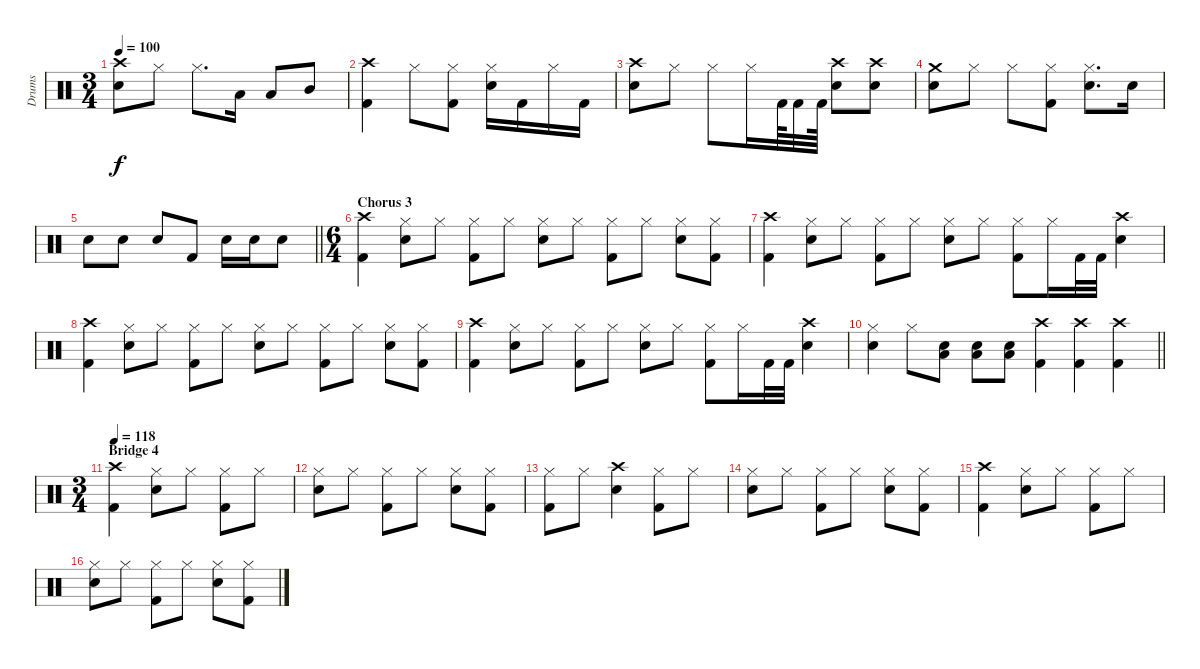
\track ("Drums" "Drums") {instrument percussion}
\staff {score}
\articulation defaults
\ts (3 4)
\tempo 100
\clef neutral
\ks c
("Crash high (hit)" "Snare (hit) 2").8{dy f} "Hi-Hat (closed)".8 "Hi-Hat (closed)".8{d} "Low Tom (hit)".16 "Low Tom (hit)".8 "Mid Tom (hit)".8 |
("Crash high (hit)" "Kick (hit) 2").4 "Hi-Hat (closed)".8 ("Hi-Hat (closed)" "Kick (hit) 2").8 ("Hi-Hat (closed)" "Snare (hit) 2").16 "Kick (hit) 2".16 "Hi-Hat (closed)".16 "Kick (hit) 2".16 |
("Crash high (hit)" "Snare (hit) 2").8 "Hi-Hat (closed)".8 "Hi-Hat (closed)".8 "Hi-Hat (closed)".16 "Kick (hit) 2".64 "Kick (hit) 2".32 "Kick (hit) 2".64 ("Crash high (hit)" "Snare (hit) 2").8 ("Crash high (hit)" "Snare (hit) 2").8 |
("Crash medium (hit)" "Snare (hit) 2").8 "Hi-Hat (closed)".8 "Hi-Hat (closed)".8 ("Hi-Hat (closed)" "Kick (hit) 2").8 ("Hi-Hat (closed)" "Snare (hit) 2").8{d} "Snare (hit) 2".16 |
\barLineRight lightlight "Snare (hit) 2".8 "Snare (hit) 2".8 "Snare (hit) 2".8 "Kick (hit) 2".8 "Snare (hit) 2".16 "Snare (hit) 2".16 "Snare (hit) 2".8
|
\ts (6 4)
\section ("" "Chorus 3")
("Crash high (hit)" "Kick (hit) 2").4 ("Hi-Hat (closed)" "Snare (hit) 2").8 "Hi-Hat (closed)".8 ("Hi-Hat (closed)" "Kick (hit) 2").8 "Hi-Hat (closed)".8 ("Hi-Hat (closed)" "Snare (hit) 2").8 "Hi-Hat (closed)".8 ("Hi-Hat (closed)" "Kick (hit) 2").8 "Hi-Hat (closed)".8 ("Hi-Hat (closed)" "Snare (hit) 2").8 ("Hi-Hat (closed)" "Kick (hit) 2").8 |
("Crash high (hit)" "Kick (hit) 2").4 ("Hi-Hat (closed)" "Snare (hit) 2").8 "Hi-Hat (closed)".8 ("Hi-Hat (closed)" "Kick (hit) 2").8 "Hi-Hat (closed)".8 ("Hi-Hat (closed)" "Snare (hit) 2").8 "Hi-Hat (closed)".8 ("Hi-Hat (closed)" "Kick (hit) 2").8 "Hi-Hat (closed)".16 "Kick (hit) 2".32 "Kick (hit) 2".32 ("Crash high (hit)" "Snare (hit) 2").4 |
("Crash high (hit)" "Kick (hit) 2").4 ("Hi-Hat (closed)" "Snare (hit) 2").8 "Hi-Hat (closed)".8 ("Hi-Hat (closed)" "Kick (hit) 2").8 "Hi-Hat (closed)".8 ("Hi-Hat (closed)" "Snare (hit) 2").8 "Hi-Hat (closed)".8 ("Hi-Hat (closed)" "Kick (hit) 2").8 "Hi-Hat (closed)".8 ("Hi-Hat (closed)" "Snare (hit) 2").8 ("Hi-Hat (closed)" "Kick (hit) 2").8 |
("Crash high (hit)" "Kick (hit) 2").4 ("Hi-Hat (closed)" "Snare (hit) 2").8 "Hi-Hat (closed)".8 ("Hi-Hat (closed)" "Kick (hit) 2").8 "Hi-Hat (closed)".8 ("Hi-Hat (closed)" "Snare (hit) 2").8 "Hi-Hat (closed)".8 ("Hi-Hat (closed)" "Kick (hit) 2").8 "Hi-Hat (closed)".16 "Kick (hit) 2".32 "Kick (hit) 2".32 ("Crash high (hit)" "Snare (hit) 2").4 |
\barLineRight lightlight
("Hi-Hat (closed)" "Snare (hit) 2").4 "Hi-Hat (closed)".8 ("Low Tom (hit)" "Snare (hit) 2").8 ("Low Tom (hit)" "Snare (hit) 2").8 ("Low Tom (hit)" "Snare (hit) 2").8 ("Crash high (hit)" "Kick (hit) 2").4 ("Crash high (hit)" "Kick (hit) 2").4 ("Crash high (hit)" "Kick (hit) 2").4 |
\ts (3 4)
\section ("" "Bridge 4")
\tempo 118
("Crash high (hit)" "Kick (hit) 2").4 ("Hi-Hat (closed)" "Snare (hit) 2").8 "Hi-Hat (closed)".8 ("Hi-Hat (closed)" "Kick (hit) 2").8 "Hi-Hat (closed)".8 |
("Hi-Hat (closed)" "Snare (hit) 2").8 "Hi-Hat (closed)".8 ("Hi-Hat (closed)" "Kick (hit) 2").8 "Hi-Hat (closed)".8 ("Hi-Hat (closed)" "Snare (hit) 2").8 ("Hi-Hat (closed)" "Kick (hit) 2").8 |
("Hi-Hat (closed)" "Kick (hit) 2").8 "Hi-Hat (closed)".8 ("Crash high (hit)" "Snare (hit) 2").4 ("Hi-Hat (closed)" "Kick (hit) 2").8 "Hi-Hat (closed)".8 |
("Hi-Hat (closed)" "Snare (hit) 2").8 "Hi-Hat (closed)".8 ("Hi-Hat (closed)" "Kick (hit) 2").8 "Hi-Hat (closed)".8 ("Hi-Hat (closed)" "Snare (hit) 2").8 ("Hi-Hat (closed)" "Kick (hit) 2").8 |
("Crash high (hit)" "Kick (hit) 2").4 ("Hi-Hat (closed)" "Snare (hit) 2").8 "Hi-Hat (closed)".8 ("Hi-Hat (closed)" "Kick (hit) 2").8 "Hi-Hat (closed)".8 |
("Hi-Hat (closed)" "Snare (hit) 2").8 "Hi-Hat (closed)".8 ("Hi-Hat (closed)" "Kick (hit) 2").8 "Hi-Hat (closed)".8 ("Hi-Hat (closed)" "Snare (hit) 2").8 ("Hi-Hat (closed)" "Kick (hit) 2").8
